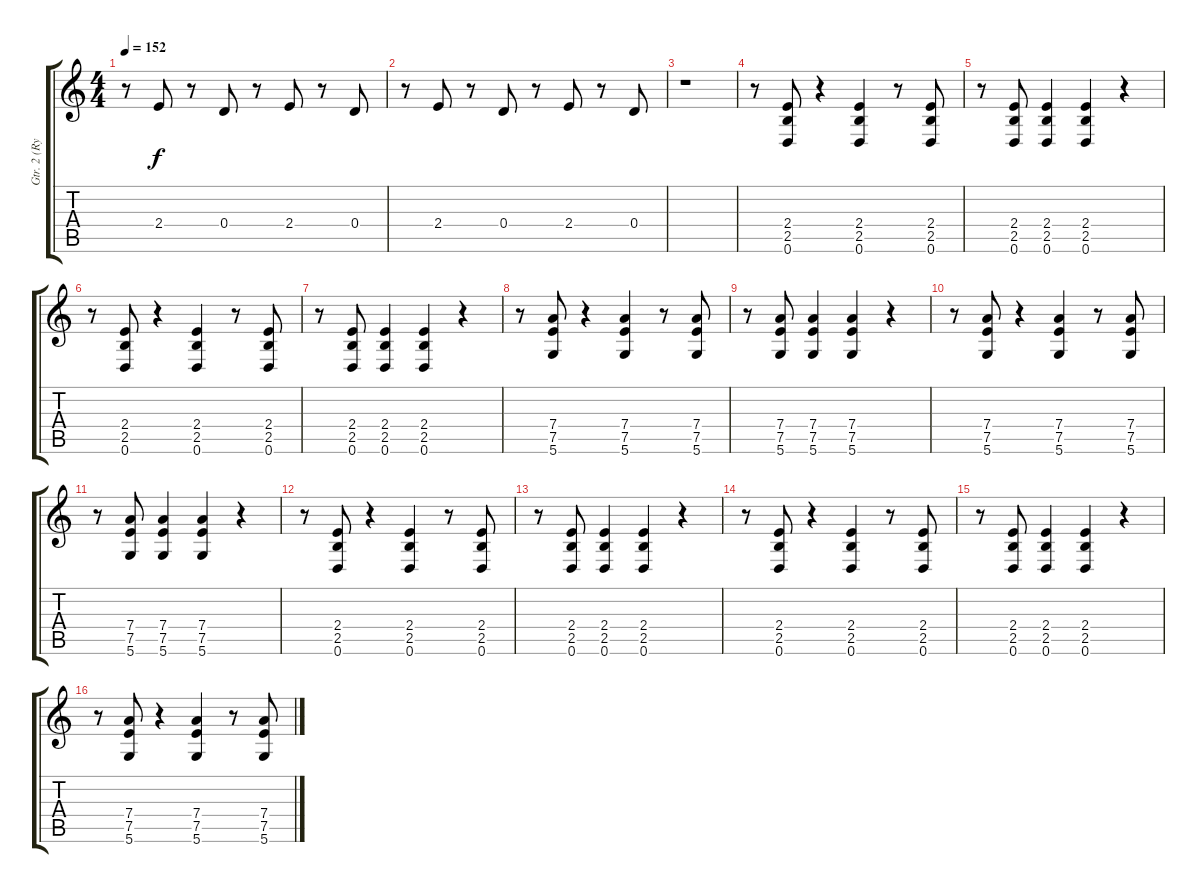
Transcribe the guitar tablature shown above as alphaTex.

\track ("Gtr. 2 (Rythm)" "Gtr. 2 (Ry") {instrument overdrivenguitar}
\staff {score tabs}
\tuning (E4 B3 G3 D3 A2 D2) {hide}
\ts (4 4)
\tempo 152
\clef g2
\ks c
r.8{dy f} 2.4.8 r.8 0.4.8 r.8 2.4.8 r.8 0.4.8 |
r.8 2.4.8 r.8 0.4.8 r.8 2.4.8 r.8 0.4.8 |
r.1 |
r.8 (2.4 2.5 0.6).8 r.4 (2.4 2.5 0.6).4 r.8 (2.4 2.5 0.6).8 |
r.8 (2.4 2.5 0.6).8 (2.4 2.5 0.6).4 (2.4 2.5 0.6).4 r.4 |
r.8 (2.4 2.5 0.6).8 r.4 (2.4 2.5 0.6).4 r.8 (2.4 2.5 0.6).8 |
r.8 (2.4 2.5 0.6).8 (2.4 2.5 0.6).4 (2.4 2.5 0.6).4 r.4 |
r.8 (7.4 7.5 5.6).8 r.4 (7.4 7.5 5.6).4 r.8 (7.4 7.5 5.6).8 |
r.8 (7.4 7.5 5.6).8 (7.4 7.5 5.6).4 (7.4 7.5 5.6).4 r.4 |
r.8 (7.4 7.5 5.6).8 r.4 (7.4 7.5 5.6).4 r.8 (7.4 7.5 5.6).8 |
r.8 (7.4 7.5 5.6).8 (7.4 7.5 5.6).4 (7.4 7.5 5.6).4 r.4 |
r.8 (2.4 2.5 0.6).8 r.4 (2.4 2.5 0.6).4 r.8 (2.4 2.5 0.6).8 |
r.8 (2.4 2.5 0.6).8 (2.4 2.5 0.6).4 (2.4 2.5 0.6).4 r.4 |
r.8 (2.4 2.5 0.6).8 r.4 (2.4 2.5 0.6).4 r.8 (2.4 2.5 0.6).8 |
r.8 (2.4 2.5 0.6).8 (2.4 2.5 0.6).4 (2.4 2.5 0.6).4 r.4 |
r.8 (7.4 7.5 5.6).8 r.4 (7.4 7.5 5.6).4 r.8 (7.4 7.5 5.6).8
